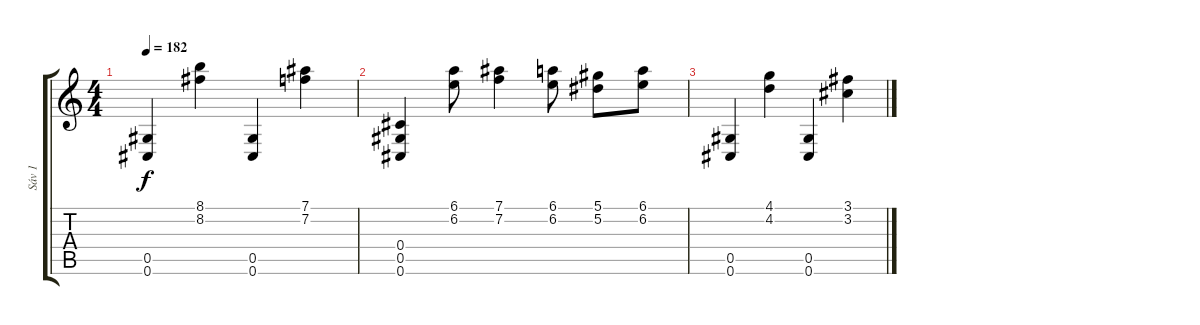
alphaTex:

\track ("Sáv 1" "Sáv 1") {instrument distortionguitar}
\staff {score tabs}
\tuning (Eb4 Bb3 Gb3 Db3 Ab2 Db2) {hide}
\ts (4 4)
\tempo 182
\clef g2
\ks c
(0.5 0.6).4{dy f} (8.1 8.2).4 (0.5 0.6).4 (7.1 7.2).4 |
(0.4 0.5 0.6).4 (6.1 6.2).8 (7.1 7.2).4 (6.1 6.2).8 (5.1 5.2).8 (6.1 6.2).8 |
(0.5 0.6).4 (4.1 4.2).4 (0.5 0.6).4 (3.1 3.2).4
